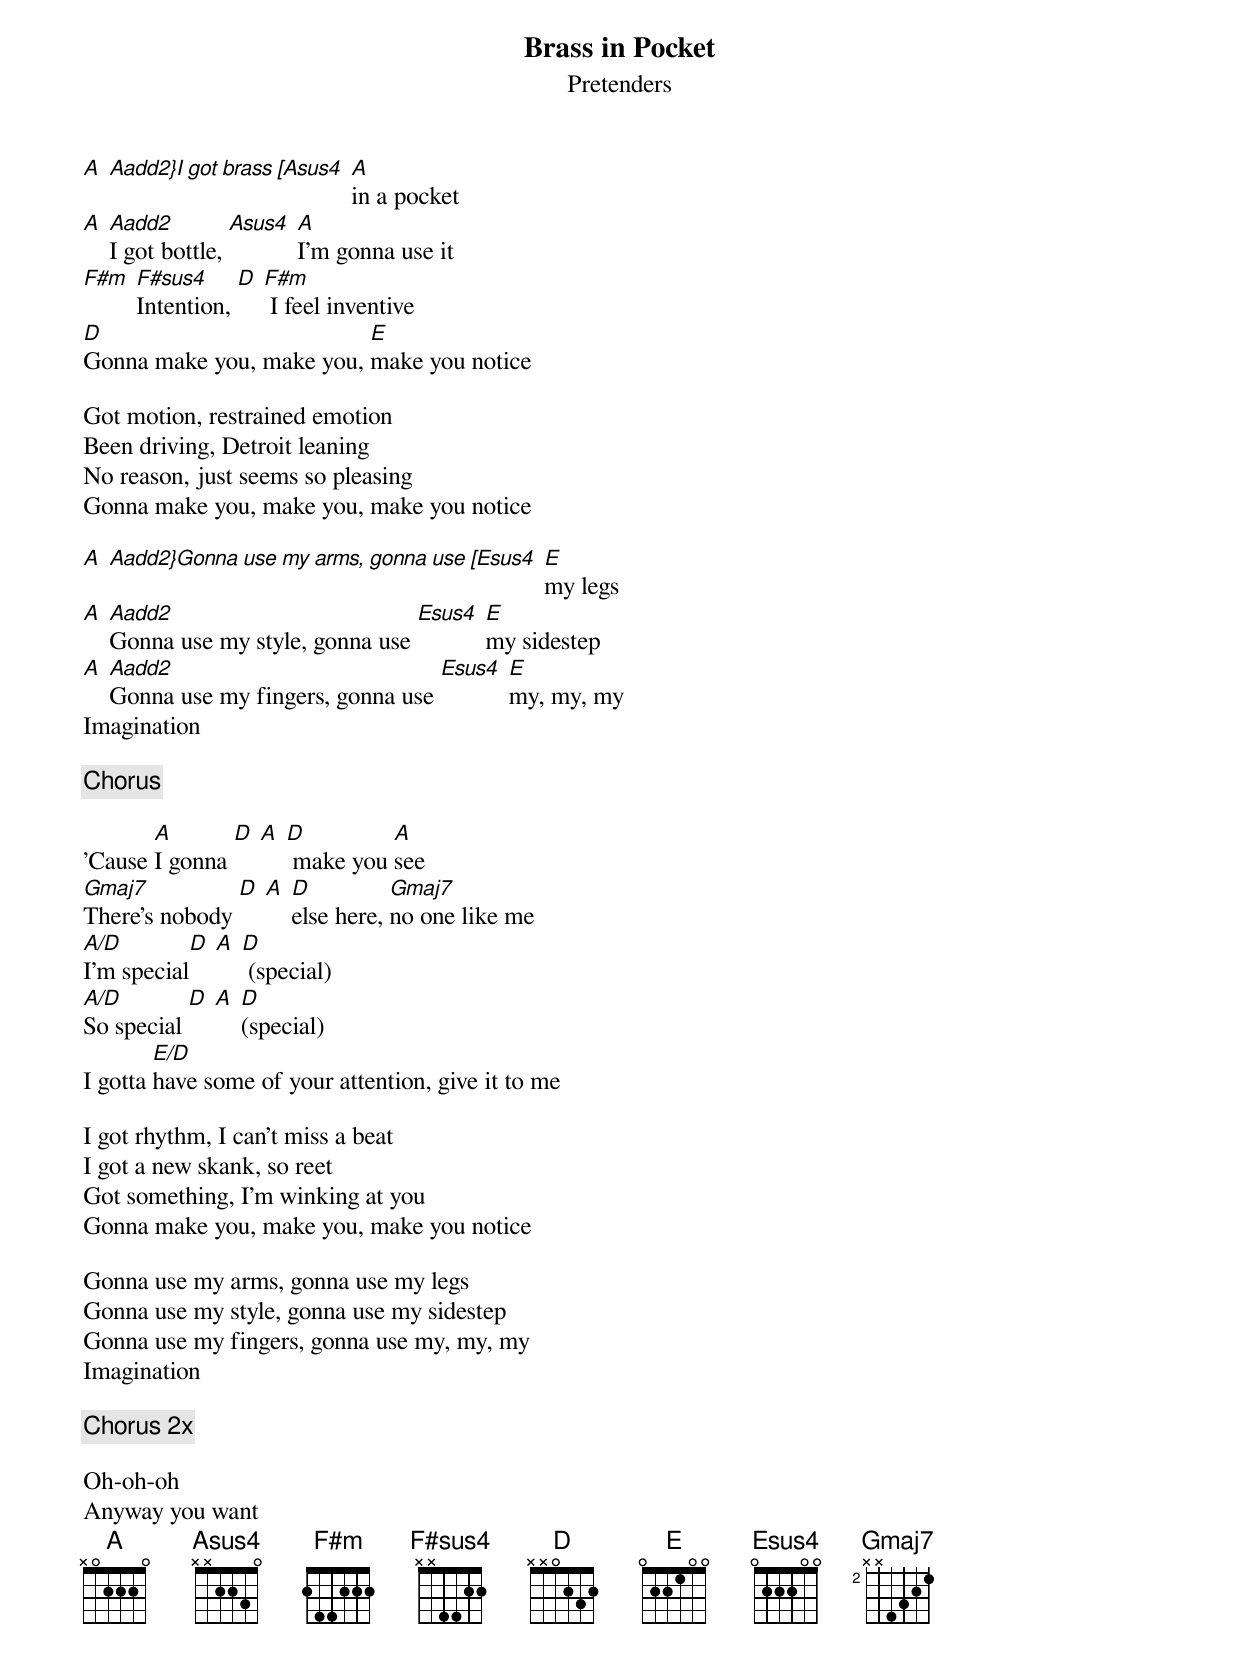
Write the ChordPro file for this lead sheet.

{title:Brass in Pocket}
{subtitle:Pretenders}
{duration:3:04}
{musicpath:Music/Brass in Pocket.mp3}
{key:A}

[A] [Aadd2}I got brass [Asus4] [A]in a pocket
[A] [Aadd2]I got bottle, [Asus4] [A]I'm gonna use it
[F#m] [F#sus4]Intention, [D] [F#m] I feel inventive
[D]Gonna make you, make you, [E]make you notice

Got motion, restrained emotion
Been driving, Detroit leaning
No reason, just seems so pleasing
Gonna make you, make you, make you notice

[A] [Aadd2}Gonna use my arms, gonna use [Esus4] [E]my legs
[A] [Aadd2]Gonna use my style, gonna use [Esus4] [E]my sidestep
[A] [Aadd2]Gonna use my fingers, gonna use [Esus4] [E]my, my, my
Imagination

{c:Chorus}

'Cause [A]I gonna [D] [A] [D] make you [A]see
[Gmaj7]There's nobody [D] [A] [D]else here, [Gmaj7]no one like me
[A/D]I'm special[D] [A] [D] (special)
[A/D]So special [D] [A] [D](special)
I gotta [E/D]have some of your attention, give it to me

I got rhythm, I can't miss a beat
I got a new skank, so reet
Got something, I'm winking at you
Gonna make you, make you, make you notice

Gonna use my arms, gonna use my legs
Gonna use my style, gonna use my sidestep
Gonna use my fingers, gonna use my, my, my
Imagination

{c:Chorus 2x}

Oh-oh-oh
Anyway you want
